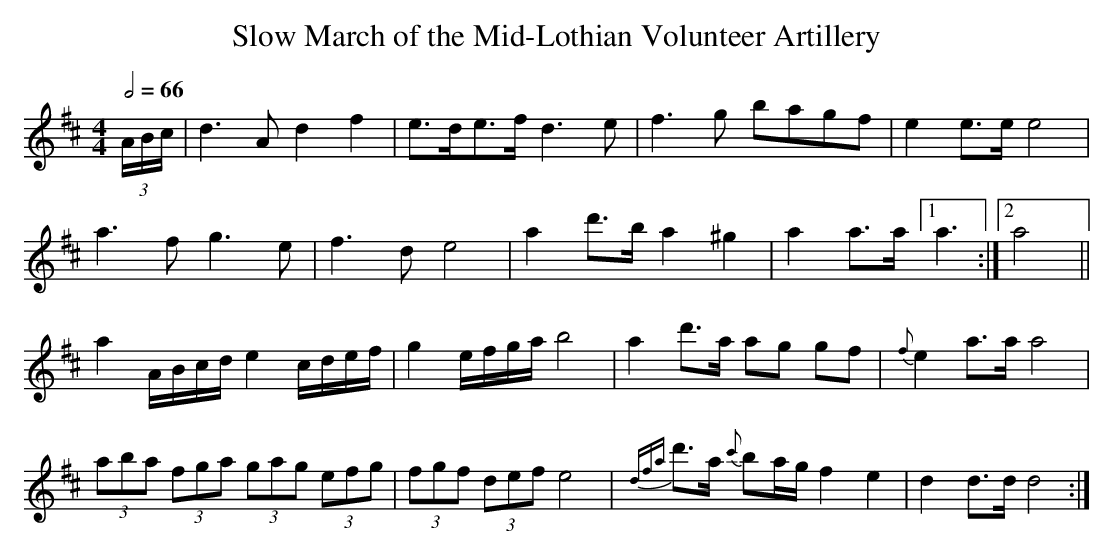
X:1
T:Slow March of the Mid-Lothian Volunteer Artillery
M:4/4
L:1/8
Q:1/2=66
K:D
(3A/B/c/|d3A d2f2|e>de>f d3e|f3g    bagf |e2e>e    e4 |
         a3f g3e |f3d    e4 |a2d'>b a2^g2|a2a>a [1 a3:|\
                                                [2 a4||
  a2    A/B/c/d/ e2    c/d/e/f/|  g2    e/f/g/a/ b4|     a2       d'>a  ag gf|{f}e2a>a a4 |
(3aba (3fga    (3gag (3efg     |(3fgf (3def      e4|{dfa}d'>a {c'}ba/g/ f2 e2|   d2d>d d4:|
